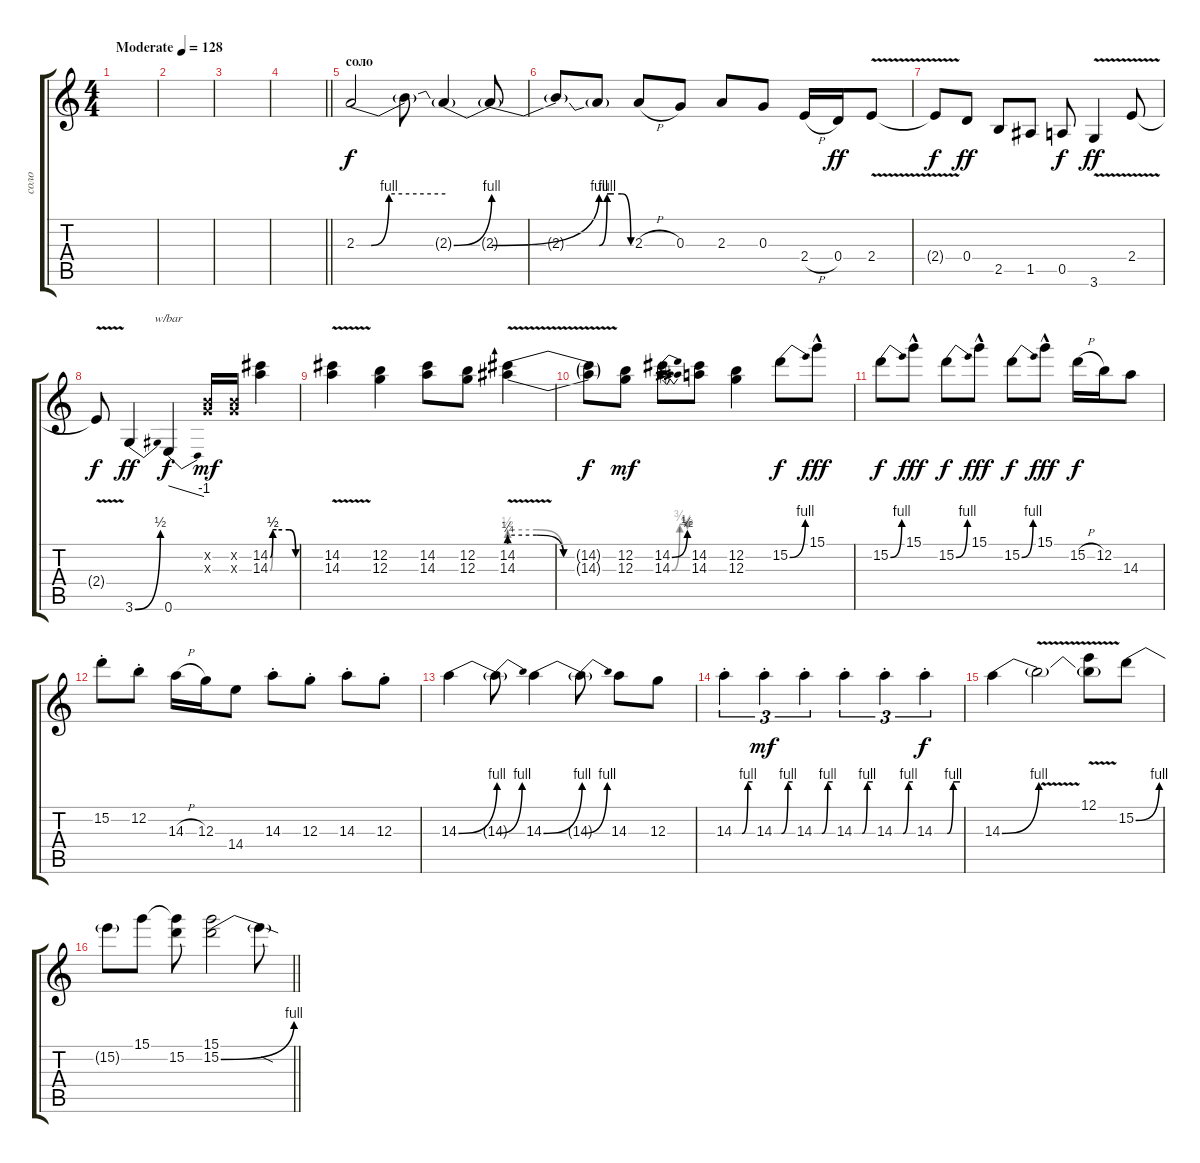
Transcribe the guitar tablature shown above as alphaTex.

\track ("соло" "соло") {instrument distortionguitar}
\staff {score tabs}
\tuning (E4 B3 G3 D3 A2 E2) {hide}
\ts (4 4)
\tempo (128 "Moderate")
\clef g2
\ks c
|
|
|
\barLineRight lightlight
|
\section ("" "соло")
2.3{be (custom 0 0 10 0 22 4 60 4)}.2 2.3{t}.8 2.3{be (bend 0 0 60 4) t}.4 2.3{be (bend 0 0 60 4) t}.8 |
2.3{t}.8 2.3{be (custom 0 0 15 4 28 4 43 4 60 0) t}.8 2.3{h}.8 0.3.8 2.3.8 0.3.8 2.4{h}.16 0.4.16{dy ff} 2.4{v}.8 |
2.4{t}.8{dy f} 0.4.8{dy ff} 2.5.8 1.5.8 0.5.8{dy f} 3.6{v}.4{dy ff} 2.4{v}.8 |
2.4{t}.8{dy f} 3.6{be (bend 0 0 60 2)}.4{dy ff} 0.6.4{tbe (dive default 0 0 60 -4) dy f} (0.2{x} 0.3{x}).16{dy mf} (0.2{x} 0.3{x}).16 (14.2{be (custom 0 0 6 2 15 2 45 2 60 0)} 14.3{be (custom 0 0 6 2 10 2 45 2 60 0)}).4 |
(14.2{v} 14.3{v}).4 (12.2 12.3).4 (14.2 14.3).8 (12.2 12.3).8 (14.2{be (custom 0 1 15 1 30 0 60 0) v} 14.3{be (custom 0 2 15 2 30 0 60 0) v}).4 |
(14.2{t} 14.3{t}).8{dy f} (12.2 12.3).8{dy mf} (14.2{be (bend 0 0 60 2)} 14.3{be (bendrelease 0 0 15 3 15 3 60 2)}).8 (14.2 14.3).8 (12.2 12.3).4 15.2{be (bend 0 0 60 4)}.8{dy f} 15.1{hac}.8{dy fff} |
15.2{be (bend 0 0 60 4)}.8{dy f} 15.1{hac}.8{dy fff} 15.2{be (bend 0 0 60 4)}.8{dy f} 15.1{hac}.8{dy fff} 15.2{be (bend 0 0 60 4)}.8{dy f} 15.1{hac}.8{dy fff} 15.2{h}.16{dy f} 12.2.16 14.3.8 |
15.2{st}.8 12.2{st}.8 14.3{h}.16 12.3.16 14.4.8 14.3{st}.8 12.3{st}.8 14.3{st}.8 12.3{st}.8 |
14.3{be (bend 0 0 60 4)}.4 14.3{be (bend 0 0 60 4) t}.8 14.3{be (bend 0 0 60 4)}.4 14.3{be (bend 0 0 60 4) t}.8 14.3.8 12.3.8 |
14.3{be (custom 0 0 11 0 26 0 45 4 60 4) st}.4{tu (3 2)} 14.3{be (custom 0 0 16 0 24 0 45 4 60 4) st}.4{tu (3 2) dy mf} 14.3{be (custom 0 0 4 0 16 0 25 0 44 4 60 4) st}.4{tu (3 2)} 14.3{be (custom 0 0 16 0 22 0 26 0 42 4 60 4) st}.4{tu (3 2)} 14.3{be (custom 0 0 6 0 15 0 28 0 46 4 60 4) st}.4{tu (3 2)} 14.3{be (custom 0 0 30 0 44 4 60 4) st}.4{tu (3 2) dy f} |
14.3{be (bend 0 0 60 4)}.4 14.3{v t}.2 (12.1 14.3{t}).8 15.2{be (bend 0 0 60 4)}.8 |
\barLineRight lightlight
15.2{t}.8 15.1.8 (15.1{t} 15.2).8 (15.1 15.2{be (bend 0 0 60 4)}).2 15.2{sod t}.8
